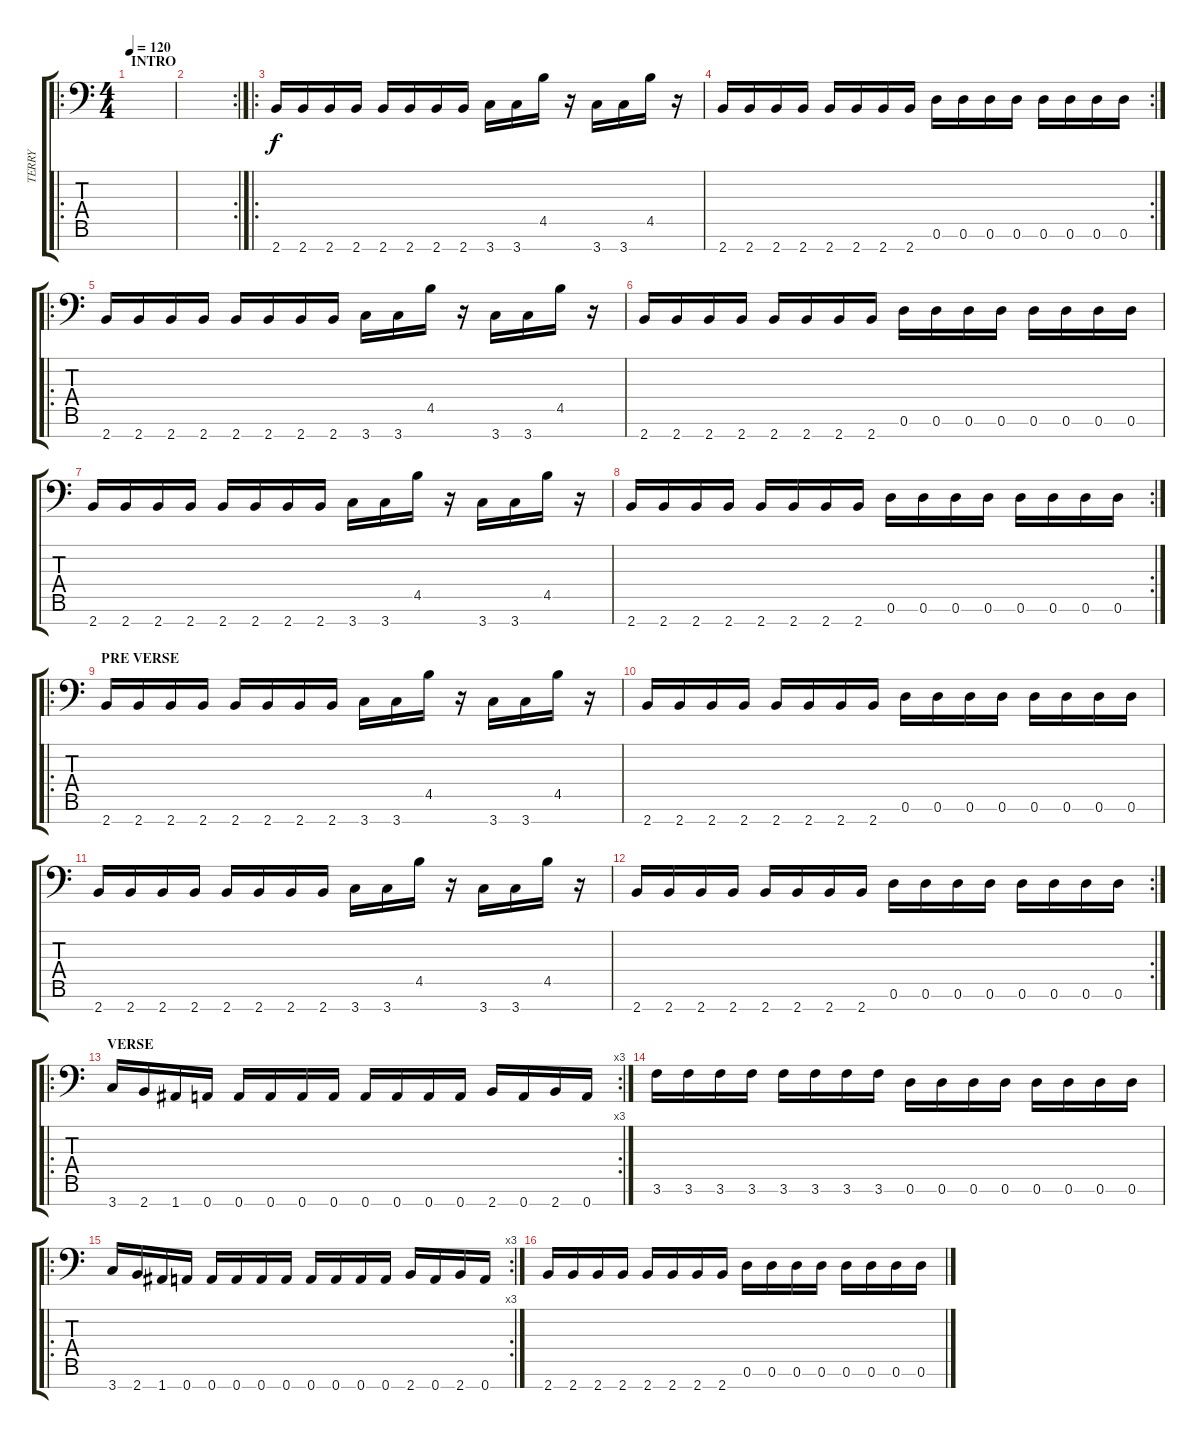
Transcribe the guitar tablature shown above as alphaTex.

\track ("TERRY" "TERRY") {instrument electricbassfinger}
\staff {score tabs}
\tuning (D4 A3 F3 C3 G2 D2 A1) {hide}
\ro
\ts (4 4)
\section ("" "INTRO")
\tempo 120
\clef f4
\ks c
|
\rc 2
|
\ro
2.7.16 2.7.16 2.7.16 2.7.16 2.7.16 2.7.16 2.7.16 2.7.16 3.7.16 3.7.16 4.5.16 r.16 3.7.16 3.7.16 4.5.16 r.16 |
\rc 2
2.7.16 2.7.16 2.7.16 2.7.16 2.7.16 2.7.16 2.7.16 2.7.16 0.6.16 0.6.16 0.6.16 0.6.16 0.6.16 0.6.16 0.6.16 0.6.16 |
\ro
2.7.16 2.7.16 2.7.16 2.7.16 2.7.16 2.7.16 2.7.16 2.7.16 3.7.16 3.7.16 4.5.16 r.16 3.7.16 3.7.16 4.5.16 r.16 |
2.7.16 2.7.16 2.7.16 2.7.16 2.7.16 2.7.16 2.7.16 2.7.16 0.6.16 0.6.16 0.6.16 0.6.16 0.6.16 0.6.16 0.6.16 0.6.16 |
2.7.16 2.7.16 2.7.16 2.7.16 2.7.16 2.7.16 2.7.16 2.7.16 3.7.16 3.7.16 4.5.16 r.16 3.7.16 3.7.16 4.5.16 r.16 |
\rc 2
2.7.16 2.7.16 2.7.16 2.7.16 2.7.16 2.7.16 2.7.16 2.7.16 0.6.16 0.6.16 0.6.16 0.6.16 0.6.16 0.6.16 0.6.16 0.6.16 |
\ro
\section ("" "PRE VERSE")
2.7.16 2.7.16 2.7.16 2.7.16 2.7.16 2.7.16 2.7.16 2.7.16 3.7.16 3.7.16 4.5.16 r.16 3.7.16 3.7.16 4.5.16 r.16 |
2.7.16 2.7.16 2.7.16 2.7.16 2.7.16 2.7.16 2.7.16 2.7.16 0.6.16 0.6.16 0.6.16 0.6.16 0.6.16 0.6.16 0.6.16 0.6.16 |
2.7.16 2.7.16 2.7.16 2.7.16 2.7.16 2.7.16 2.7.16 2.7.16 3.7.16 3.7.16 4.5.16 r.16 3.7.16 3.7.16 4.5.16 r.16 |
\rc 2
2.7.16 2.7.16 2.7.16 2.7.16 2.7.16 2.7.16 2.7.16 2.7.16 0.6.16 0.6.16 0.6.16 0.6.16 0.6.16 0.6.16 0.6.16 0.6.16 |
\ro
\rc 3
\section ("" "VERSE")
3.7.16 2.7.16 1.7.16 0.7.16 0.7.16 0.7.16 0.7.16 0.7.16 0.7.16 0.7.16 0.7.16 0.7.16 2.7.16 0.7.16 2.7.16 0.7.16 |
3.6.16 3.6.16 3.6.16 3.6.16 3.6.16 3.6.16 3.6.16 3.6.16 0.6.16 0.6.16 0.6.16 0.6.16 0.6.16 0.6.16 0.6.16 0.6.16 |
\ro
\rc 3
3.7.16 2.7.16 1.7.16 0.7.16 0.7.16 0.7.16 0.7.16 0.7.16 0.7.16 0.7.16 0.7.16 0.7.16 2.7.16 0.7.16 2.7.16 0.7.16 |
2.7.16 2.7.16 2.7.16 2.7.16 2.7.16 2.7.16 2.7.16 2.7.16 0.6.16 0.6.16 0.6.16 0.6.16 0.6.16 0.6.16 0.6.16 0.6.16
